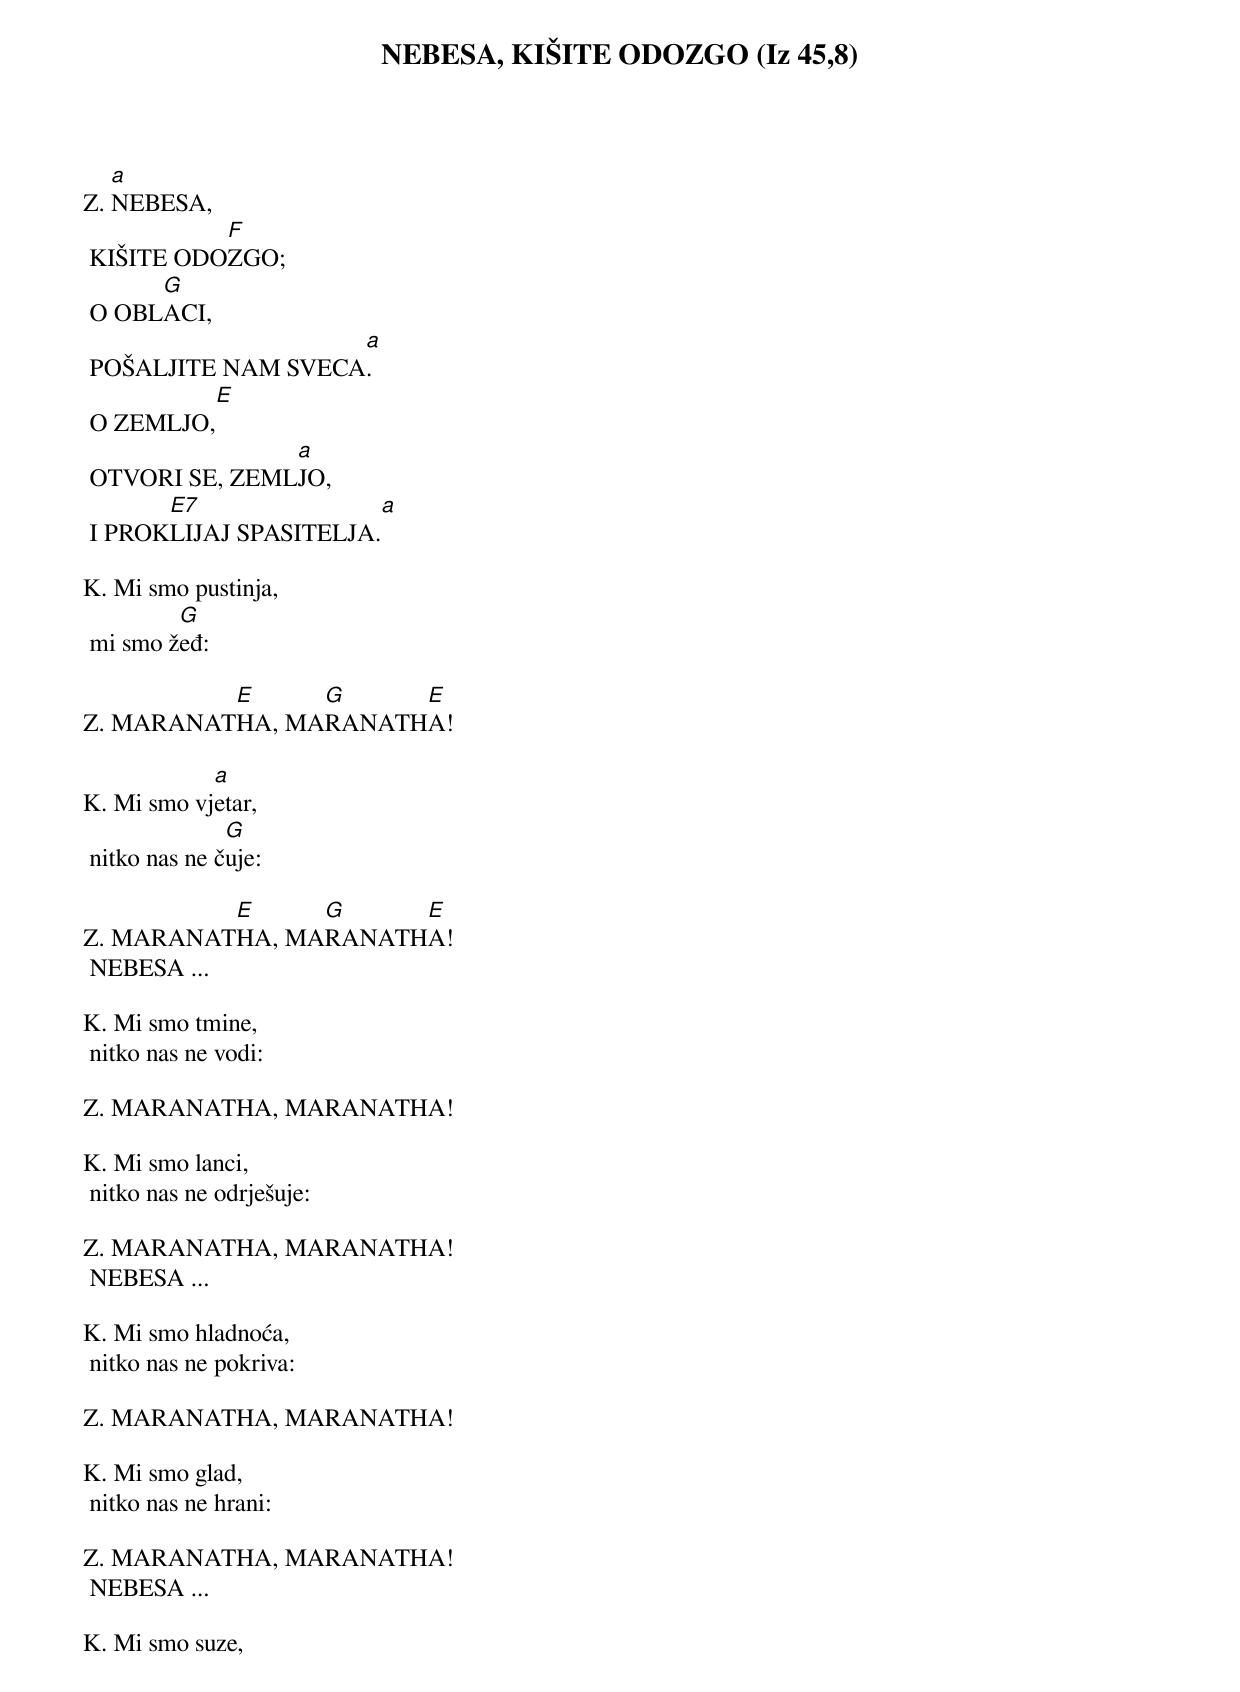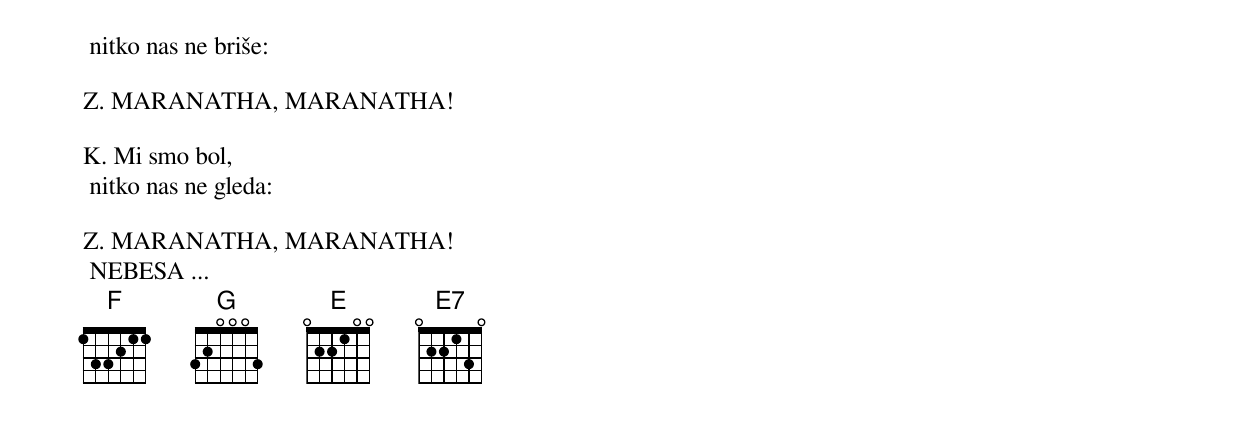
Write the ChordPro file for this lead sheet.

{title: NEBESA, KIŠITE ODOZGO (Iz 45,8)}

Z.	[a]NEBESA,
	KIŠITE ODO[F]ZGO;
	O OBL[G]ACI,
	POŠALJITE NAM SVECA[a].
	O ZEMLJO,[E]
	OTVORI SE, ZEML[a]JO,
	I PROK[E7]LIJAJ SPASITELJA.[a]

K.	Mi smo pustinja,
	mi smo ž[G]eđ:

Z.	MARANAT[E]HA, MA[G]RANATH[E]A!

K.	Mi smo vj[a]etar,
	nitko nas ne č[G]uje:

Z.	MARANAT[E]HA, MA[G]RANATH[E]A!
	NEBESA ...

K.	Mi smo tmine,
	nitko nas ne vodi:

Z.	MARANATHA, MARANATHA!

K.	Mi smo lanci,
	nitko nas ne odrješuje:

Z.	MARANATHA, MARANATHA!
	NEBESA ...

K.	Mi smo hladnoća,
	nitko nas ne pokriva:

Z.	MARANATHA, MARANATHA!

K.	Mi smo glad,
	nitko nas ne hrani:

Z.	MARANATHA, MARANATHA!
	NEBESA ...

K.	Mi smo suze,
	nitko nas ne briše:

Z.	MARANATHA, MARANATHA!

K.	Mi smo bol,
	nitko nas ne gleda:

Z.	MARANATHA, MARANATHA!
	NEBESA ...
